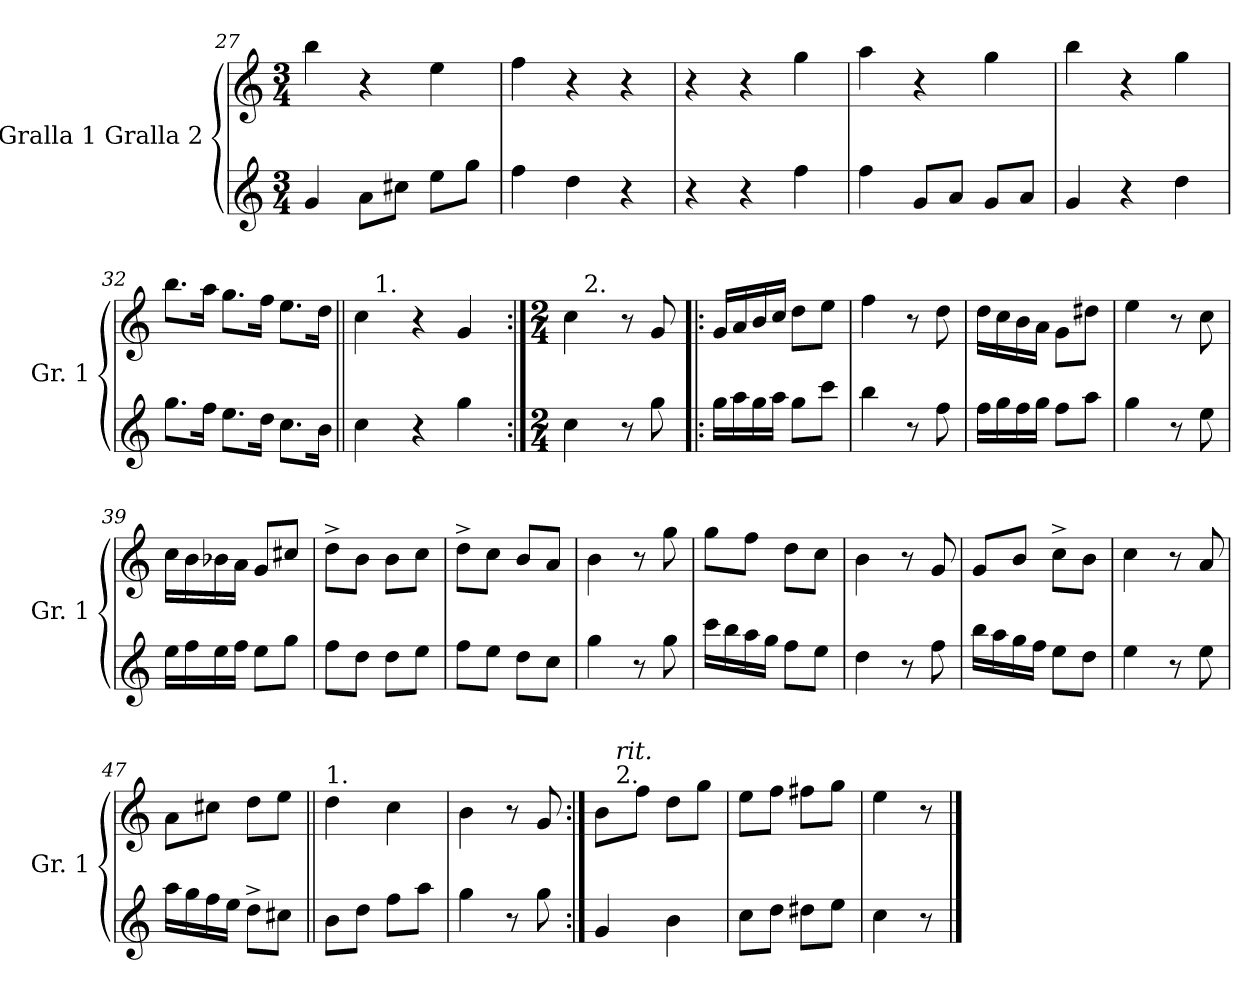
**kern	**kern
*part1	*part1
*staff2	*staff1
*I"Gralla 1 Gralla 2	*
*I'Gr. 1	*
*clefG2	*clefG2
*k[]	*k[]
*M3/4	*M3/4
=27	=27
4g/	4bb\
8a\L	4r
8cc#X\J	.
8ee\L	4ee\
8gg\J	.
=28	=28
4ff\	4ff\
4dd\	4r
4r	4r
=29	=29
4r	4r
4r	4r
4ff\	4gg\
=30	=30
4ff\	4aa\
8g/L	4r
8a/J	.
8g/L	4gg\
8a/J	.
!!LO:LB:g=z
=31	=31
4g/	4bb\
4r	4r
4dd\	4gg\
=32	=32
8.gg\L	8.bb\L
16ff\Jk	16aa\Jk
8.ee\L	8.gg\L
16dd\Jk	16ff\Jk
8.cc\L	8.ee\L
16b\Jk	16dd\Jk
=33||	=33||
*	*^
4cc\	4cc\	16ryy
!	!	!LO:TX:a:t=1.
.	.	2ryy
4r	4r	.
4gg\	4g/	.
.	.	8.ryy
=34:|!	=34:|!	=34:|!
*M2/4	*M2/4	*
4cc\	4cc\	16ryy
!	!	!LO:TX:a:t=2.
.	.	4..ryy
8r	8r	.
8gg\	8g/	.
*	*v	*v
=35!|:	=35!|:
16gg\LL	16g/LL
16aa\	16a/
16gg\	16b/
16aa\JJ	16cc/JJ
8gg\L	8dd\L
8ccc\J	8ee\J
=36	=36
4bb\	4ff\
8r	8r
8ff\	8dd\
!!LO:LB:g=z
=37	=37
16ff\LL	16dd\LL
16gg\	16cc\
16ff\	16b\
16gg\JJ	16a\JJ
8ff\L	8g\L
8aa\J	8dd#X\J
=38	=38
4gg\	4ee\
8r	8r
8ee\	8cc\
=39	=39
16ee\LL	16cc\LL
16ff\	16b\
16ee\	16b-X\
16ff\JJ	16a\JJ
8ee\L	8g/L
8gg\J	8cc#X/J
=40	=40
8ff\L	8dd^\L
8dd\J	8b\J
8dd\L	8b\L
8ee\J	8cc\J
=41	=41
8ff\L	8dd^\L
8ee\J	8cc\J
8dd\L	8b/L
8cc\J	8a/J
=42	=42
4gg\	4b\
8r	8r
8gg\	8gg\
=43	=43
16ccc\LL	8gg\L
16bb\	.
16aa\	8ff\J
16gg\JJ	.
8ff\L	8dd\L
8ee\J	8cc\J
=44	=44
4dd\	4b\
8r	8r
8ff\	8g/
!!LO:LB:g=z
=45	=45
16bb\LL	8g/L
16aa\	.
16gg\	8b/J
16ff\JJ	.
8ee\L	8cc^\L
8dd\J	8b\J
=46	=46
4ee\	4cc\
8r	8r
8ee\	8a/
=47	=47
16aa\LL	8a\L
16gg\	.
16ff\	8cc#X\J
16ee\JJ	.
8dd^\L	8dd\L
8cc#X\J	8ee\J
=48||	=48||
!	!LO:TX:a:t=1.
8b\L	4dd\
8dd\J	.
8ff\L	4cc\
8aa\J	.
=49	=49
4gg\	4b\
8r	8r
8gg\	8g/
=50:|!	=50:|!
*	*^
4g/	8b\L	16ryy
!	!	!LO:TX:a:t=2.
!	!	!LO:TX:a:i:t=rit.
.	.	4..ryy
.	8ff\J	.
4b\	8dd\L	.
.	8gg\J	.
*	*v	*v
=51	=51
8cc\L	8ee\L
8dd\J	8ff\J
8dd#X\L	8ff#X\L
8ee\J	8gg\J
=52	=52
4cc\	4ee\
8r	8r
==	==
*-	*-
